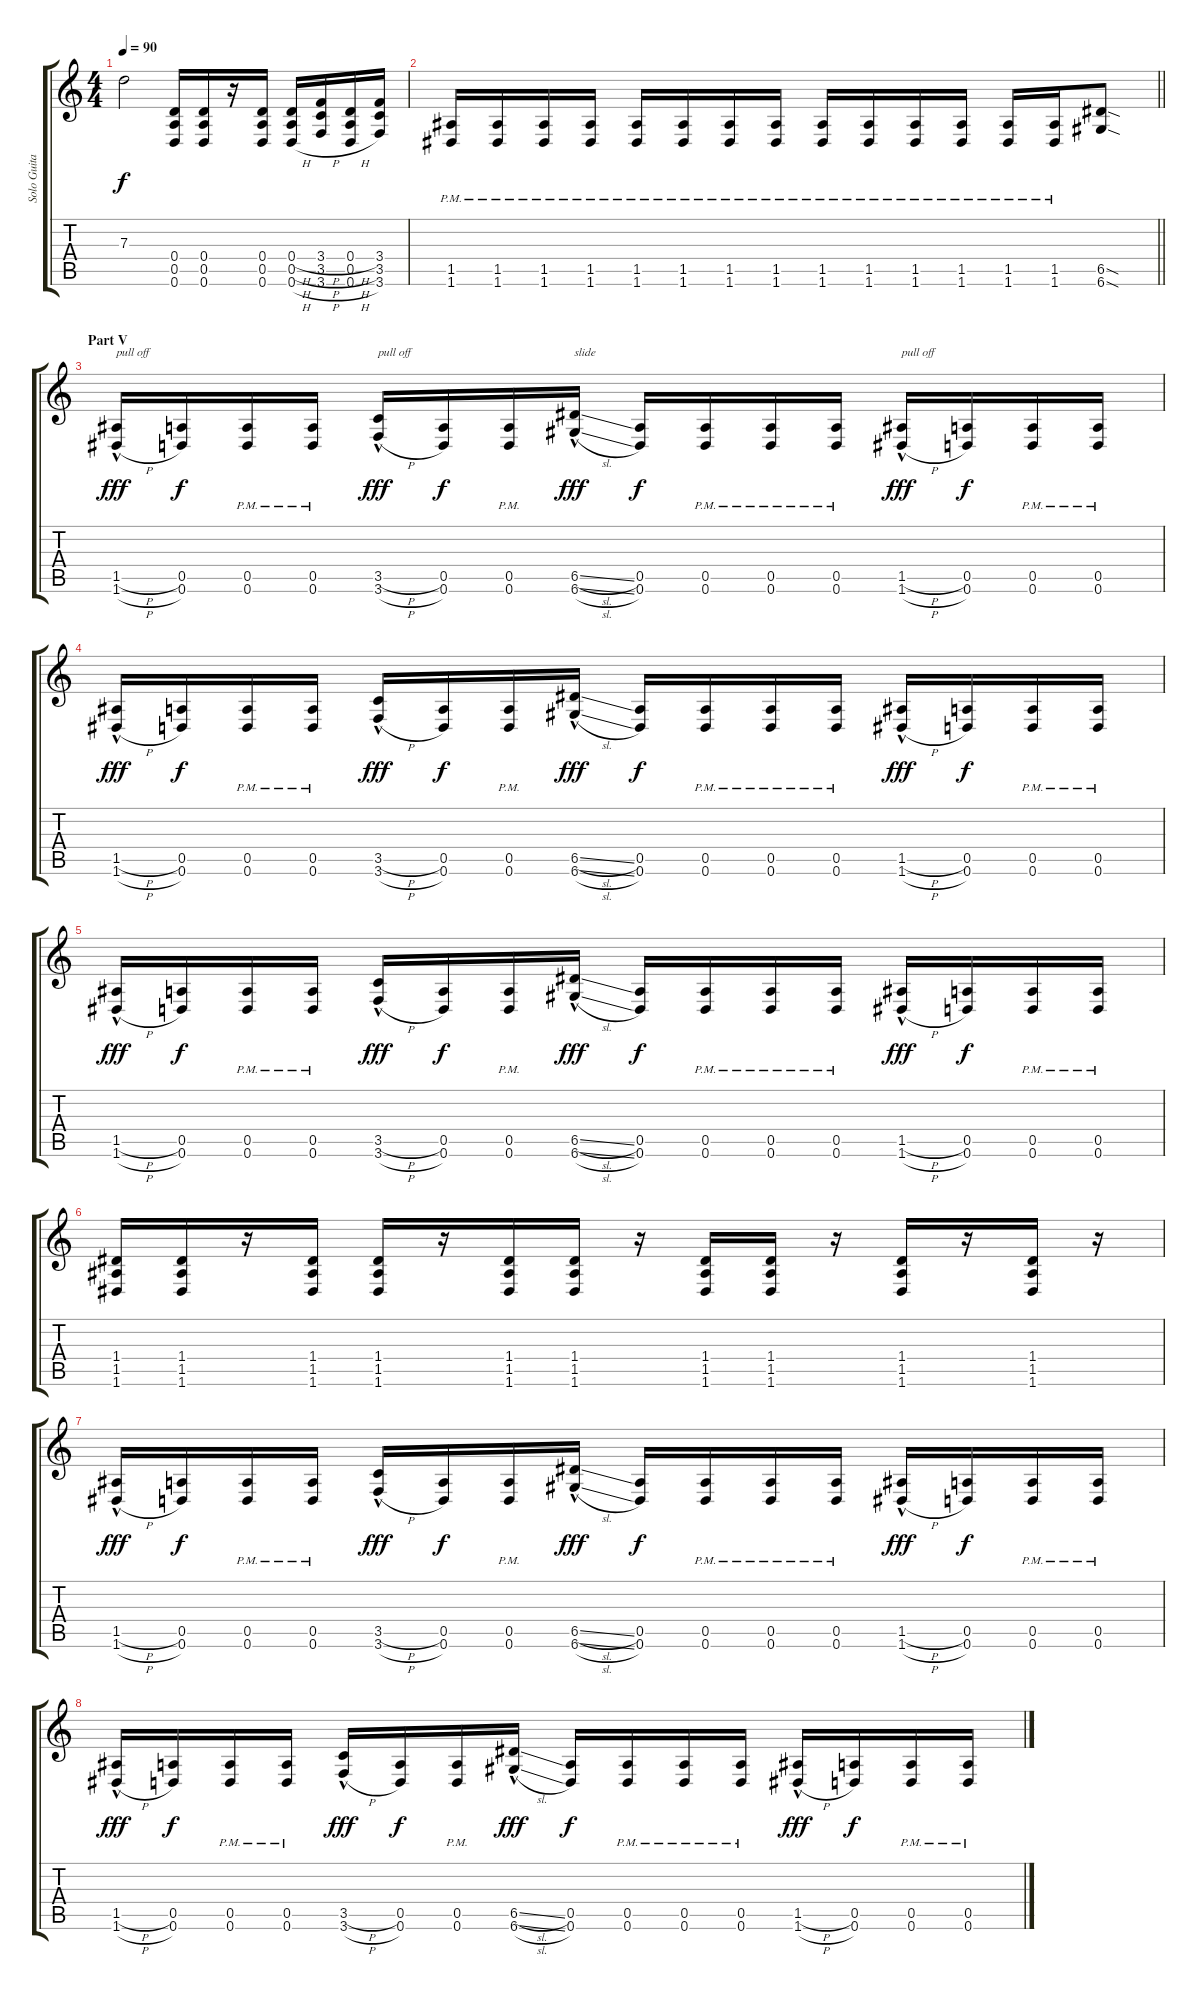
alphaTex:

\track ("Solo Guitar" "Solo Guita") {instrument overdrivenguitar}
\staff {score tabs}
\tuning (E4 B3 G3 D3 A2 D2) {hide}
\ts (4 4)
\tempo 90
\clef g2
\ks c
7.3{t}.2{dy f} (0.4 0.5 0.6).16 (0.4 0.5 0.6).16 r.16 (0.4 0.5 0.6).16 (0.4{h} 0.5{h} 0.6{h}).16 (3.4{h} 3.5{h} 3.6{h}).16 (0.4{h} 0.5{h} 0.6{h}).16 (3.4 3.5 3.6).16 |
\barLineRight lightlight
(1.5{pm} 1.6{pm}).16 (1.5{pm} 1.6{pm}).16 (1.5{pm} 1.6{pm}).16 (1.5{pm} 1.6{pm}).16 (1.5{pm} 1.6{pm}).16 (1.5{pm} 1.6{pm}).16 (1.5{pm} 1.6{pm}).16 (1.5{pm} 1.6{pm}).16 (1.5{pm} 1.6{pm}).16 (1.5{pm} 1.6{pm}).16 (1.5{pm} 1.6{pm}).16 (1.5{pm} 1.6{pm}).16 (1.5{pm} 1.6{pm}).16 (1.5{pm} 1.6{pm}).16 (6.5{sod} 6.6{sod}).8 |
\section ("" "Part V")
(1.5{h hac} 1.6{h hac}).16{txt "pull off" dy fff} (0.5 0.6).16{dy f} (0.5{pm} 0.6{pm}).16 (0.5{pm} 0.6{pm}).16 (3.5{h hac} 3.6{h hac}).16{txt "pull off" dy fff} (0.5 0.6).16{dy f} (0.5{pm} 0.6{pm}).16 (6.5{sl hac} 6.6{sl hac}).16{txt "slide" dy fff} (0.5 0.6).16{dy f} (0.5{pm} 0.6{pm}).16 (0.5{pm} 0.6{pm}).16 (0.5{pm} 0.6{pm}).16 (1.5{h hac} 1.6{h hac}).16{txt "pull off" dy fff} (0.5 0.6).16{dy f} (0.5{pm} 0.6{pm}).16 (0.5{pm} 0.6{pm}).16 |
(1.5{h hac} 1.6{h hac}).16{dy fff} (0.5 0.6).16{dy f} (0.5{pm} 0.6{pm}).16 (0.5{pm} 0.6{pm}).16 (3.5{h hac} 3.6{h hac}).16{dy fff} (0.5 0.6).16{dy f} (0.5{pm} 0.6{pm}).16 (6.5{sl hac} 6.6{sl hac}).16{dy fff} (0.5 0.6).16{dy f} (0.5{pm} 0.6{pm}).16 (0.5{pm} 0.6{pm}).16 (0.5{pm} 0.6{pm}).16 (1.5{h hac} 1.6{h hac}).16{dy fff} (0.5 0.6).16{dy f} (0.5{pm} 0.6{pm}).16 (0.5{pm} 0.6{pm}).16 |
(1.5{h hac} 1.6{h hac}).16{dy fff} (0.5 0.6).16{dy f} (0.5{pm} 0.6{pm}).16 (0.5{pm} 0.6{pm}).16 (3.5{h hac} 3.6{h hac}).16{dy fff} (0.5 0.6).16{dy f} (0.5{pm} 0.6{pm}).16 (6.5{sl hac} 6.6{sl hac}).16{dy fff} (0.5 0.6).16{dy f} (0.5{pm} 0.6{pm}).16 (0.5{pm} 0.6{pm}).16 (0.5{pm} 0.6{pm}).16 (1.5{h hac} 1.6{h hac}).16{dy fff} (0.5 0.6).16{dy f} (0.5{pm} 0.6{pm}).16 (0.5{pm} 0.6{pm}).16 |
(1.4 1.5 1.6).16 (1.4 1.5 1.6).16 r.16 (1.4 1.5 1.6).16 (1.4 1.5 1.6).16 r.16 (1.4 1.5 1.6).16 (1.4 1.5 1.6).16 r.16 (1.4 1.5 1.6).16 (1.4 1.5 1.6).16 r.16 (1.4 1.5 1.6).16 r.16 (1.4 1.5 1.6).16 r.16 |
(1.5{h hac} 1.6{h hac}).16{dy fff} (0.5 0.6).16{dy f} (0.5{pm} 0.6{pm}).16 (0.5{pm} 0.6{pm}).16 (3.5{h hac} 3.6{h hac}).16{dy fff} (0.5 0.6).16{dy f} (0.5{pm} 0.6{pm}).16 (6.5{sl hac} 6.6{sl hac}).16{dy fff} (0.5 0.6).16{dy f} (0.5{pm} 0.6{pm}).16 (0.5{pm} 0.6{pm}).16 (0.5{pm} 0.6{pm}).16 (1.5{h hac} 1.6{h hac}).16{dy fff} (0.5 0.6).16{dy f} (0.5{pm} 0.6{pm}).16 (0.5{pm} 0.6{pm}).16 |
(1.5{h hac} 1.6{h hac}).16{dy fff} (0.5 0.6).16{dy f} (0.5{pm} 0.6{pm}).16 (0.5{pm} 0.6{pm}).16 (3.5{h hac} 3.6{h hac}).16{dy fff} (0.5 0.6).16{dy f} (0.5{pm} 0.6{pm}).16 (6.5{sl hac} 6.6{sl hac}).16{dy fff} (0.5 0.6).16{dy f} (0.5{pm} 0.6{pm}).16 (0.5{pm} 0.6{pm}).16 (0.5{pm} 0.6{pm}).16 (1.5{h hac} 1.6{h hac}).16{dy fff} (0.5 0.6).16{dy f} (0.5{pm} 0.6{pm}).16 (0.5{pm} 0.6{pm}).16
